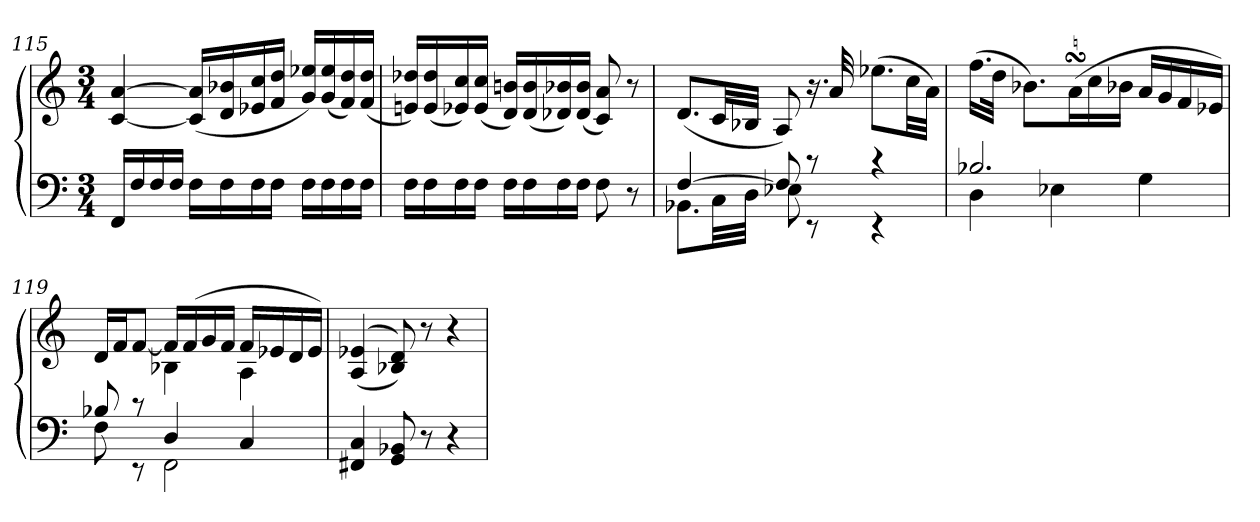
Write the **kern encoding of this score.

**kern	**kern
*part1	*part1
*staff2	*staff1
*clefF4	*clefG2
*k[]	*k[]
*C:	*C:
*M3/4	*M3/4
=115	=115
16FF/LL	[4c/ [4a/
16F/	.
16F/	.
16F/JJ	.
16F\LL	(<16c/] 16a/]LL
16F\	16d/ 16b-X/
16F\	16e-X/ 16cc/
16F\JJ	16f/ 16dd/JJ
16F\LL	16g/ 16ee-X/LL)
16F\	(<16g/ 16ee-/
16F\	16f/ 16dd/)
16F\JJ	(<16f/ 16dd/JJ
=116	=116
16F\LL	16en/ 16dd-X/LL)
16F\	(<16e/ 16dd-/
16F\	16e-X/ 16cc/)
16F\JJ	(<16e-/ 16cc/JJ
16F\LL	16d/ 16bn/LL)
16F\	(<16d/ 16b/
16F\	16d-X/ 16b-X/)
16F\JJ	(<16d-/ 16b-/JJ
8F\	8c/ 8a/)
8r	8r
!!LO:PB:g=z
=117	=117
*^	*
[>4F/	8.BB-X\L	(<8.d/L
.	32C\LL	32c/LL
.	32D\JJJ	32B-X/JJJ
8F/]	8E-X\	8A/)
8rc	8rEE	16.r
.	.	32a/
4rc	4rEE	(>8.ee-X\L
.	.	32cc\LL
.	.	32a\JJJ)
!!LO:LB:g=z
=118	=118	=118
2.B-X/	4D\	(>16.ff\LL
.	.	32dd\JJk
.	.	8.b-X\L)
.	4E-X\	.
.	.	(>16asSSS\L
.	.	16cc\
.	.	16b-\JJ
.	4G\	16a/LL
.	.	16g/
.	.	16f/
.	.	16e-X/JJ)
=119	=119	=119
*	*	*^
8B-X/	8F\	16d/LL	4ryy
.	.	16f/J	.
8rc	8rEE	[>8f/J	.
4D/	2FF\	16f/LL]	4B-X\
.	.	(>16f/	.
.	.	16g/	.
.	.	16f/JJ	.
4C/	.	16f/LL	4A\
.	.	16e-X/	.
.	.	16d/	.
.	.	16e-/JJ)	.
*v	*v	*	*
*	*v	*v
=120	=120
4FF#X/ 4C/	(<(<4A/ 4e-X/
8GG/ 8BB-X/	8B-X/ 8d/))
8r	8r
4r	4r
=	=
*-	*-
